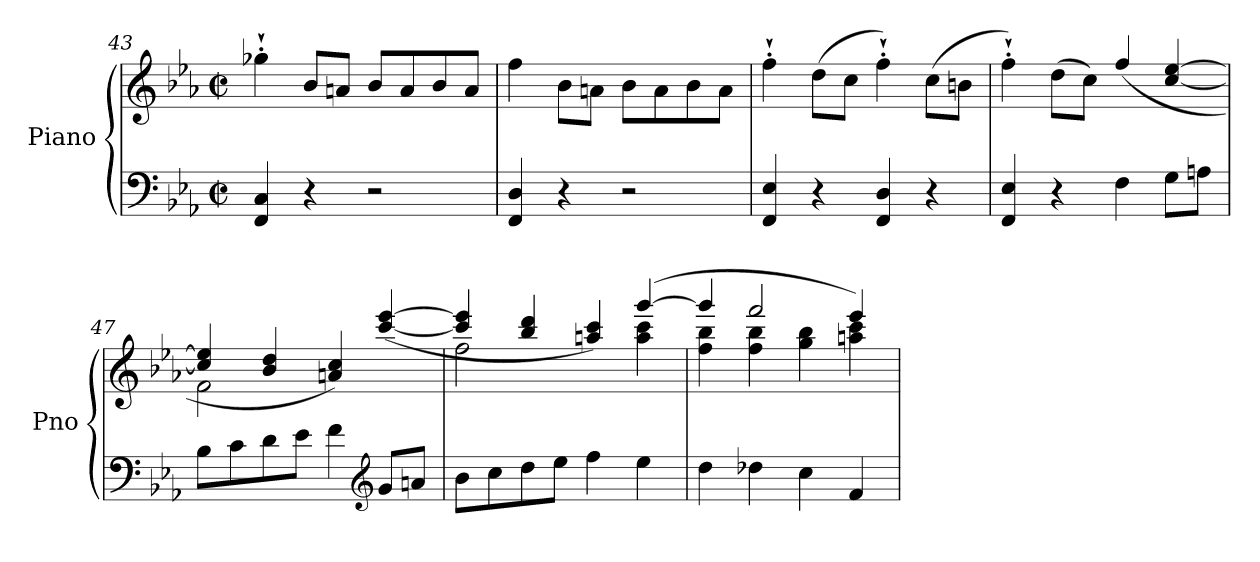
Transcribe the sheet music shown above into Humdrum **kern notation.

**kern	**kern
*part1	*part1
*staff2	*staff1
*I"Piano	*
*I'Pno	*
*clefF4	*clefG2
*k[b-e-a-]	*k[b-e-a-]
*E-:	*E-:
*M2/2	*M2/2
*met(c|)	*met(c|)
=43	=43
4FF/ 4C/	4gg-X`'\
4r	8b-/L
.	8an/J
2r	8b-/L
.	8a/
.	8b-/
.	8a/J
=44	=44
4FF/ 4D/	4ff\
4r	8b-\L
.	8an\J
2r	8b-\L
.	8a\
.	8b-\
.	8a\J
=45	=45
4FF/ 4E-/	4ff`'\
4r	(8dd\L
.	8cc\J
4FF/ 4D/	4ff`'\)
4r	(8cc\L
.	8bn\J
=46	=46
4FF/ 4E-/	4ff`'\)
4r	(8dd\L
.	8cc\J)
4F\	(4ff/
8G\L	[4cc/ [4ee-/
8An\J	.
!!LO:LB:g=z
=47	=47
*	*^
8B-\L	4cc/] 4ee-/]	2f\
8c\	.	.
8d\	4b-/ 4dd/	.
8e-\J	.	.
4f\	4an/ 4cc/)	2ryy
*clefG2	*	*
8g/L	([4ccc/ [4eee-/	.
8an/J	.	.
=48	=48	=48
8b-\L	4ccc/] 4eee-/]	2ff\
8cc\	.	.
8dd\	4bb-/ 4ddd/	.
8ee-\J	.	.
4ff\	4aan/ 4ccc/)	4ryy
4ee-\	([4ggg/	4aa\ 4ccc\
=49	=49	=49
4dd\	4ggg/]	4ff\ 4bb-\
4dd-X\	2fff/	4ff\ 4bb-\
4cc\	.	4gg\ 4bb-\
4f/	4eee-/)	4aan\ 4ccc\
*	*v	*v
=	=
*-	*-
